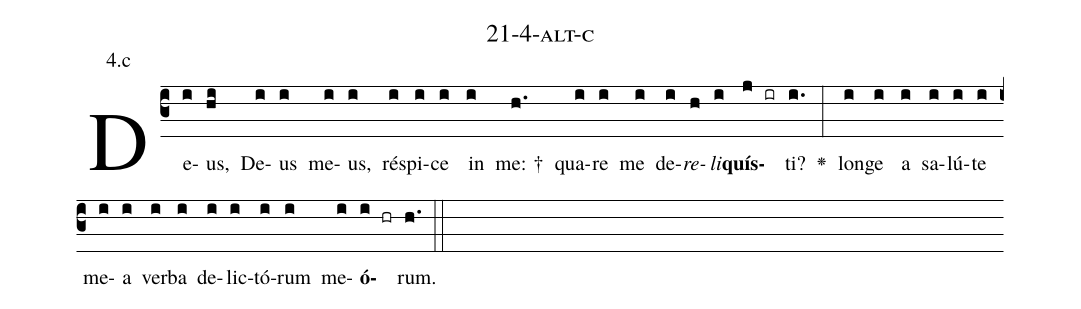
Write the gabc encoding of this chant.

name: 21-4-alt-c;
annotation: 4.c;
%%
(c3)De(i)us,(hi) De(i)us(i) me(i)us,(i) ré(i)spi(i)ce(i) in(i) me: †(h.) qua(i)re(i) me(i) de(i)<i>re</i>(h)<i>li</i>(i)<b>quís</b>(j ir)ti?(i.) <v>\greheightstar</v>(:) lon(i)ge(i) a(i) sa(i)lú(i)te(i) me(i)a(i) ver(i)ba(i) de(i)lic(i)tó(i)rum(i) me(i)<b>ó</b>(i hr)rum.(h.) (::)


%E(i) u(i) o(i) u(i) a(i) e.(h.) (::)
